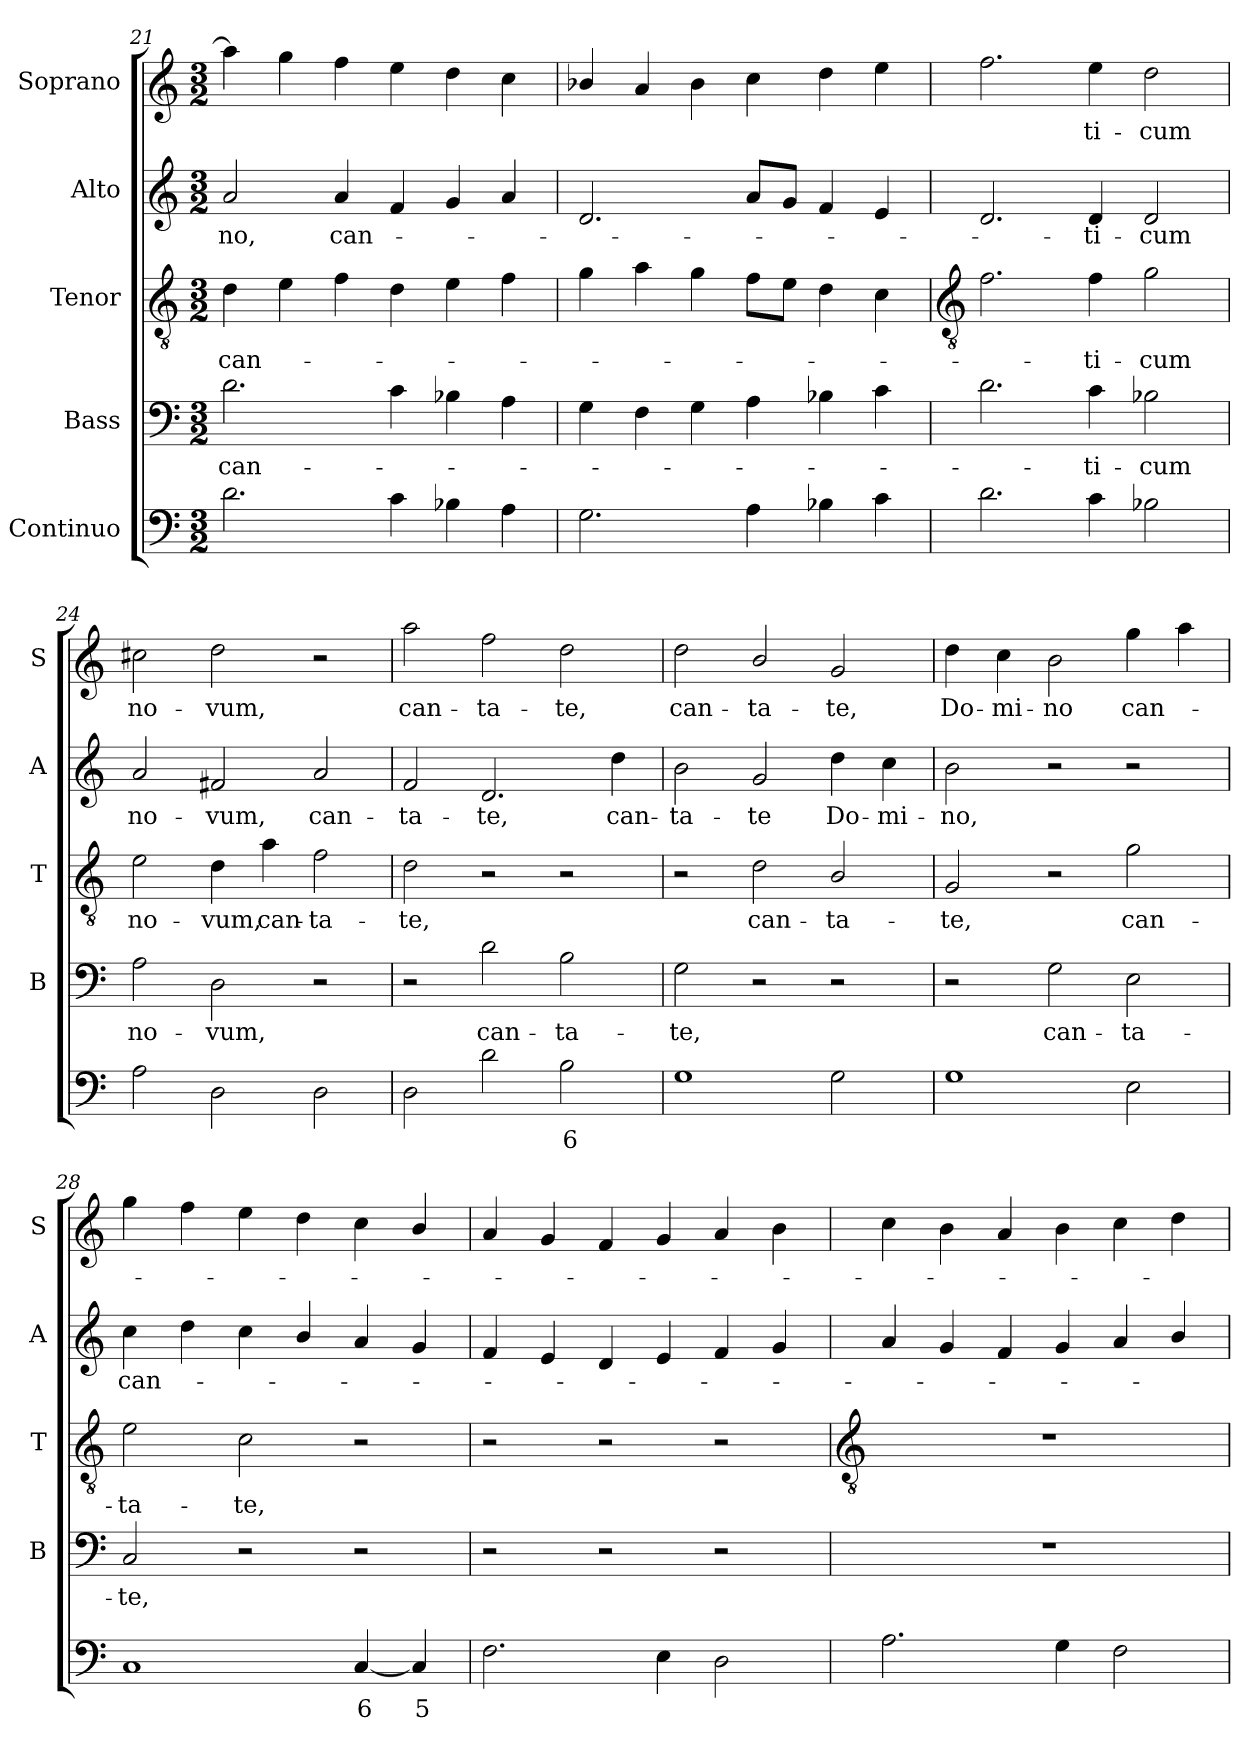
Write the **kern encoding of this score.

**kern	**text	**kern	**text	**kern	**text	**kern	**text	**kern	**text
*part5	*part5	*part4	*part4	*part3	*part3	*part2	*part2	*part1	*part1
*staff5	*staff5	*staff4	*staff4	*staff3	*staff3	*staff2	*staff2	*staff1	*staff1
*I"Continuo	*	*I"Bass	*	*I"Tenor	*	*I"Alto	*	*I"Soprano	*
*	*	*I'B	*	*I'T	*	*I'A	*	*I'S	*
*clefF4	*	*clefF4	*	*clefGv2	*	*clefG2	*	*clefG2	*
*k[]	*	*k[]	*	*k[]	*	*k[]	*	*k[]	*
*C:	*	*C:	*	*C:	*	*C:	*	*C:	*
*M3/2	*	*M3/2	*	*M3/2	*	*M3/2	*	*M3/2	*
=21	=21	=21	=21	=21	=21	=21	=21	=21	=21
!	!	!	!LO:LY:b	!	!LO:LY:b	!	!LO:LY:b	!	!
2.d	.	2.d	can-	4d	can-	2a	-no,	4aa]	.
.	.	.	.	4e	.	.	.	4gg	.
!	!	!	!	!	!	!	!LO:LY:b	!	!
.	.	.	.	4f	.	4a	can-	4ff	.
4c	.	4c	.	4d	.	4f	.	4ee	.
4B-X	.	4B-X	.	4e	.	4g	.	4dd	.
4A	.	4A	.	4f	.	4a	.	4cc	.
=22	=22	=22	=22	=22	=22	=22	=22	=22	=22
2.G	.	4G	.	4g	.	2.d	.	4b-X/	.
.	.	4F	.	4a	.	.	.	4a	.
.	.	4G	.	4g	.	.	.	4b-	.
4A	.	4A	.	8fL	.	8aL	.	4cc	.
.	.	.	.	8eJ	.	8gJ	.	.	.
4B-X	.	4B-X	.	4d	.	4f	.	4dd	.
4c	.	4c	.	4c	.	4e	.	4ee	.
!!LO:LB:g=z
=23	=23	=23	=23	=23	=23	=23	=23	=23	=23
*	*	*	*	*clefGv2	*	*	*	*	*
2.d	.	2.d	.	2.f	.	2.d	.	2.ff	.
!	!	!	!LO:LY:b	!	!LO:LY:b	!	!LO:LY:b	!	!LO:LY:b
4c	.	4c	ti-	4f	ti-	4d	ti-	4ee	ti-
!	!	!	!LO:LY:b	!	!LO:LY:b	!	!LO:LY:b	!	!LO:LY:b
2B-X	.	2B-X	-cum	2g	-cum	2d	-cum	2dd	-cum
=24	=24	=24	=24	=24	=24	=24	=24	=24	=24
!	!	!	!LO:LY:b	!	!LO:LY:b	!	!LO:LY:b	!	!LO:LY:b
2A	.	2A	no-	2e	no-	2a	no-	2cc#X	no-
!	!	!	!LO:LY:b	!	!LO:LY:b	!	!LO:LY:b	!	!LO:LY:b
2D	.	2D	-vum,	4d	-vum,	2f#X	-vum,	2dd	-vum,
!	!	!	!	!	!LO:LY:b	!	!	!	!
.	.	.	.	4a	can-	.	.	.	.
!	!	!	!	!	!LO:LY:b	!	!LO:LY:b	!	!
2D	.	2r	.	2f	-ta-	2a	can-	2r	.
=25	=25	=25	=25	=25	=25	=25	=25	=25	=25
!	!	!	!	!	!LO:LY:b	!	!LO:LY:b	!	!LO:LY:b
2D	.	2r	.	2d	-te,	2f	-ta-	2aa	can-
!	!	!	!LO:LY:b	!	!	!	!LO:LY:b	!	!LO:LY:b
2d	.	2d	can-	2r	.	2.d	-te,	2ff	-ta-
!	!LO:LY:b	!	!LO:LY:b	!	!	!	!	!	!LO:LY:b
2B	6	2B	-ta-	2r	.	.	.	2dd	-te,
!	!	!	!	!	!	!	!LO:LY:b	!	!
.	.	.	.	.	.	4dd	can-	.	.
=26	=26	=26	=26	=26	=26	=26	=26	=26	=26
!	!	!	!LO:LY:b	!	!	!	!LO:LY:b	!	!LO:LY:b
1G	.	2G	-te,	2r	.	2b	-ta-	2dd	can-
!	!	!	!	!	!LO:LY:b	!	!LO:LY:b	!	!LO:LY:b
.	.	2r	.	2d	can-	2g	-te	2b/	-ta-
!	!	!	!	!	!LO:LY:b	!	!LO:LY:b	!	!LO:LY:b
2G	.	2r	.	2B/	-ta-	4dd	Do-	2g	-te,
!	!	!	!	!	!	!	!LO:LY:b	!	!
.	.	.	.	.	.	4cc	-mi-	.	.
=27	=27	=27	=27	=27	=27	=27	=27	=27	=27
!	!	!	!	!	!LO:LY:b	!	!LO:LY:b	!	!LO:LY:b
1G	.	2r	.	2G	-te,	2b	-no,	4dd	Do-
!	!	!	!	!	!	!	!	!	!LO:LY:b
.	.	.	.	.	.	.	.	4cc	-mi-
!	!	!	!LO:LY:b	!	!	!	!	!	!LO:LY:b
.	.	2G	can-	2r	.	2r	.	2b	-no
!	!	!	!LO:LY:b	!	!LO:LY:b	!	!	!	!LO:LY:b
2E	.	2E	-ta-	2g	can-	2r	.	4gg	can-
.	.	.	.	.	.	.	.	4aa	.
=28	=28	=28	=28	=28	=28	=28	=28	=28	=28
!	!	!	!LO:LY:b	!	!LO:LY:b	!	!LO:LY:b	!	!
1C	.	2C	-te,	2e	-ta-	4cc	can-	4gg	.
.	.	.	.	.	.	4dd	.	4ff	.
!	!	!	!	!	!LO:LY:b	!	!	!	!
.	.	2r	.	2c	-te,	4cc	.	4ee	.
.	.	.	.	.	.	4b/	.	4dd	.
!	!LO:LY:b	!	!	!	!	!	!	!	!
[4C	6	2r	.	2r	.	4a	.	4cc	.
!	!LO:LY:b	!	!	!	!	!	!	!	!
4C]	5	.	.	.	.	4g	.	4b/	.
=29	=29	=29	=29	=29	=29	=29	=29	=29	=29
2.F	.	2r	.	2r	.	4f	.	4a	.
.	.	.	.	.	.	4e	.	4g	.
.	.	2r	.	2r	.	4d	.	4f	.
4E	.	.	.	.	.	4e	.	4g	.
2D	.	2r	.	2r	.	4f	.	4a	.
.	.	.	.	.	.	4g	.	4b	.
!!LO:LB:g=z
=30	=30	=30	=30	=30	=30	=30	=30	=30	=30
*	*	*	*	*clefGv2	*	*	*	*	*
!	!	!LO:N:vis=1	!	!LO:N:vis=1	!	!	!	!	!
2.A	.	1.r	.	1.r	.	4a	.	4cc	.
.	.	.	.	.	.	4g	.	4b	.
.	.	.	.	.	.	4f	.	4a	.
4G	.	.	.	.	.	4g	.	4b	.
2F	.	.	.	.	.	4a	.	4cc	.
.	.	.	.	.	.	4b/	.	4dd	.
=	=	=	=	=	=	=	=	=	=
*-	*-	*-	*-	*-	*-	*-	*-	*-	*-
